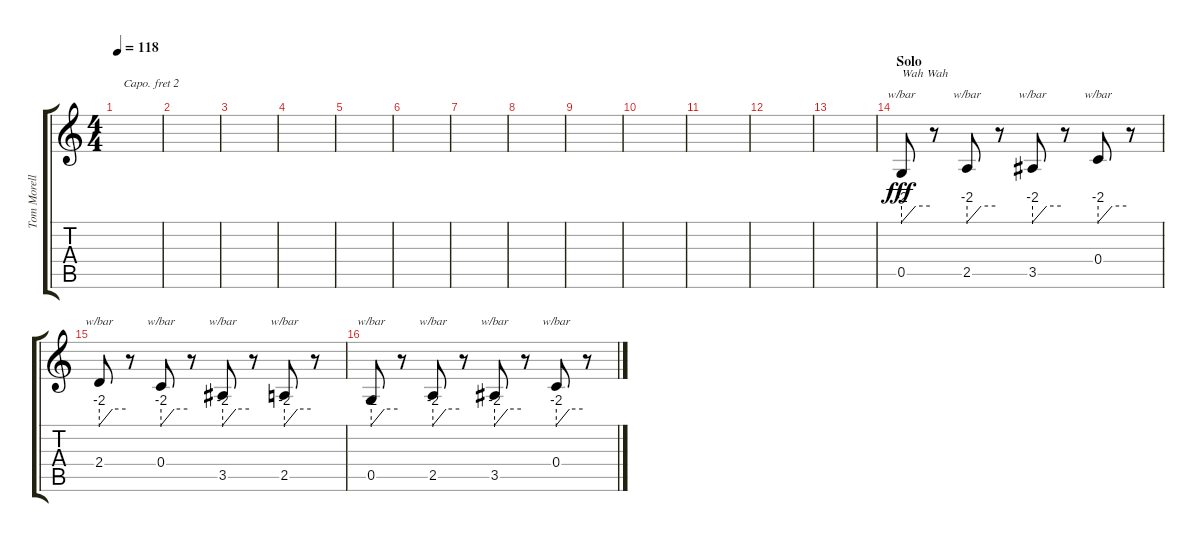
\track ("Tom Morello - Clean" "Tom Morell") {instrument electricguitarclean}
\staff {score tabs}
\capo 2
\tuning (E4 B3 G3 D3 A2 E2) {hide}
\ts (4 4)
\tempo 118
\clef g2
\ks c
|
|
|
|
|
|
|
|
|
|
|
|
|
\section ("" "Solo")
0.5.8{tbe (custom default 0 -8 30 0 60 0) txt "Wah Wah" dy fff volume 16 balance 0 instrument distortionguitar} r.8 2.5.8{tbe (custom default 0 -8 30 0 60 0)} r.8 3.5.8{tbe (custom default 0 -8 30 0 60 0)} r.8 0.4.8{tbe (custom default 0 -8 30 0 60 0)} r.8 |
2.4.8{tbe (custom default 0 -8 30 0 60 0)} r.8 0.4.8{tbe (custom default 0 -8 30 0 60 0)} r.8 3.5.8{tbe (custom default 0 -8 30 0 60 0)} r.8 2.5.8{tbe (custom default 0 -8 30 0 60 0)} r.8 |
0.5.8{tbe (custom default 0 -8 30 0 60 0)} r.8 2.5.8{tbe (custom default 0 -8 30 0 60 0)} r.8 3.5.8{tbe (custom default 0 -8 30 0 60 0)} r.8 0.4.8{tbe (custom default 0 -8 30 0 60 0)} r.8
